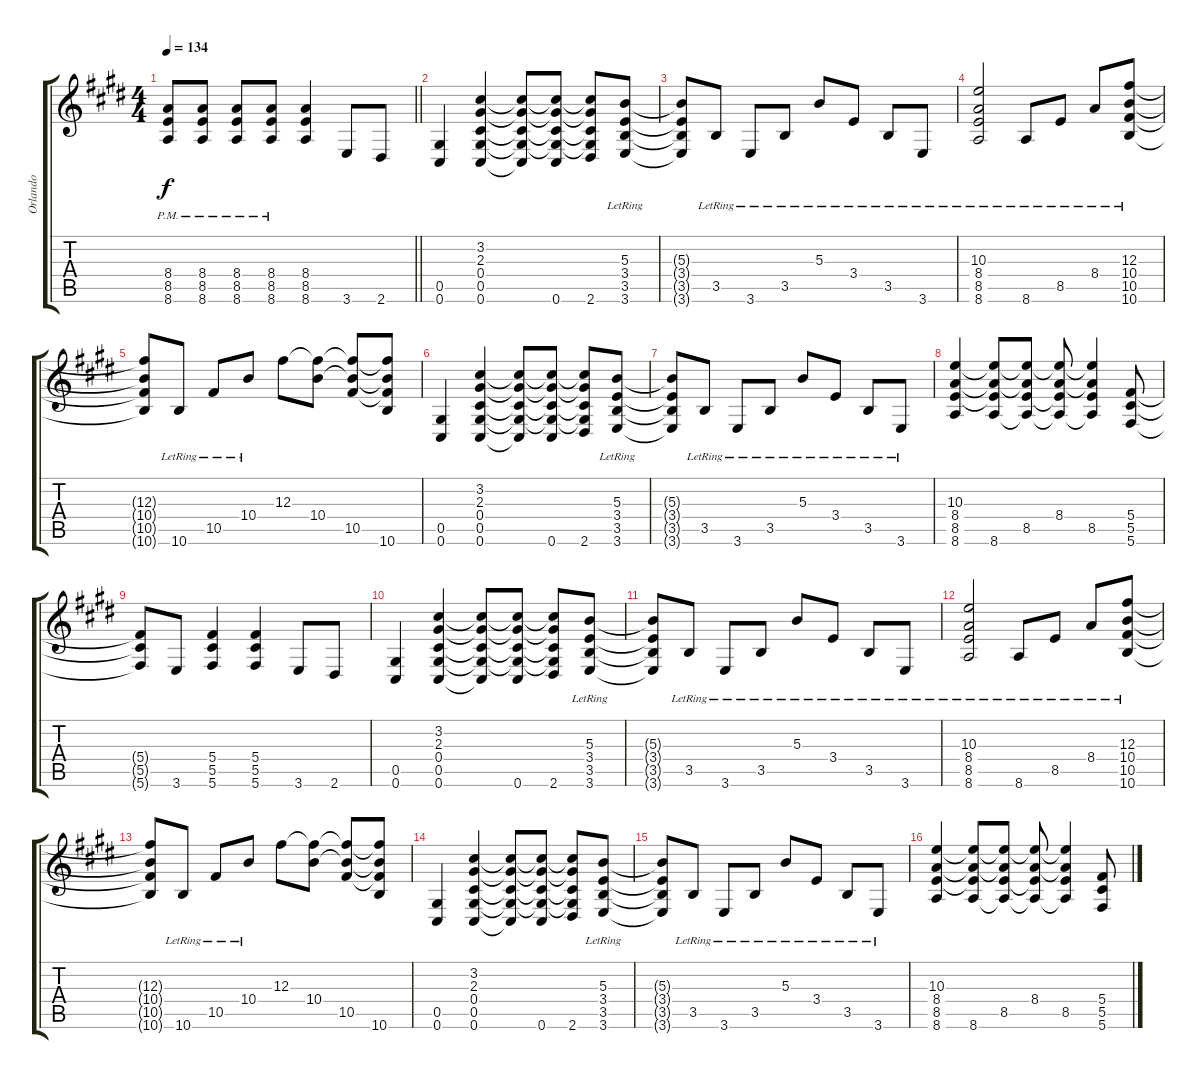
\track ("Orlando" "Orlando") {instrument distortionguitar}
\staff {score tabs}
\tuning (Eb4 Bb3 Gb3 Db3 Ab2 Db2) {hide}
\ts (4 4)
\tempo 134
\clef g2
\barLineRight lightlight
\ks c#minor
(8.4{pm} 8.5{pm} 8.6{pm}).8{dy f} (8.4{pm} 8.5{pm} 8.6{pm}).8 (8.4{pm} 8.5{pm} 8.6{pm}).8 (8.4{pm} 8.5{pm} 8.6{pm}).8 (8.4 8.5 8.6).4 3.6.8 2.6.8 |
(0.5 0.6).4 (3.2 2.3 0.4 0.5 0.6).4 (3.2{t} 2.3{t} 0.4{t} 0.5{t} 0.6{t}).8 (3.2{t} 2.3{t} 0.4{t} 0.5{t} 0.6).8 (3.2{t} 2.3{t} 0.4{t} 0.5{t} 2.6).8 (5.3{lr} 3.4{lr} 3.5{lr} 3.6{lr}).8 |
(5.3{t} 3.4{t} 3.5{t} 3.6{t}).8 3.5{lr}.8 3.6{lr}.8 3.5{lr}.8 5.3{lr}.8 3.4{lr}.8 3.5{lr}.8 3.6{lr}.8 |
(10.3{lr} 8.4{lr} 8.5{lr} 8.6).2 8.6{lr}.8 8.5{lr}.8 8.4{lr}.8 (12.3{lr} 10.4{lr} 10.5{lr} 10.6{lr}).8 |
(12.3{t} 10.4{t} 10.5{t} 10.6{t}).8 10.6{lr}.8 10.5{lr}.8 10.4{lr}.8 12.3.8 (12.3{t} 10.4).8 (12.3{t} 10.4{t} 10.5).8 (12.3{t} 10.4{t} 10.5{t} 10.6).8 |
(0.5 0.6).4 (3.2 2.3 0.4 0.5 0.6).4 (3.2{t} 2.3{t} 0.4{t} 0.5{t} 0.6{t}).8 (3.2{t} 2.3{t} 0.4{t} 0.5{t} 0.6).8 (3.2{t} 2.3{t} 0.4{t} 0.5{t} 2.6).8 (5.3{lr} 3.4{lr} 3.5{lr} 3.6{lr}).8 |
(5.3{t} 3.4{t} 3.5{t} 3.6{t}).8 3.5{lr}.8 3.6{lr}.8 3.5{lr}.8 5.3{lr}.8 3.4{lr}.8 3.5{lr}.8 3.6{lr}.8 |
(10.3 8.4 8.5 8.6).4 (10.3{t} 8.4{t} 8.5{t} 8.6).8 (10.3{t} 8.4{t} 8.5 8.6{t}).8 (10.3{t} 8.4 8.5{t} 8.6{t}).8 (10.3{t} 8.4{t} 8.5 8.6{t}).4 (5.4 5.5 5.6).8 |
(5.4{t} 5.5{t} 5.6{t}).8 3.6.8 (5.4 5.5 5.6).4 (5.4 5.5 5.6).4 3.6.8 2.6.8 |
(0.5 0.6).4 (3.2 2.3 0.4 0.5 0.6).4 (3.2{t} 2.3{t} 0.4{t} 0.5{t} 0.6{t}).8 (3.2{t} 2.3{t} 0.4{t} 0.5{t} 0.6).8 (3.2{t} 2.3{t} 0.4{t} 0.5{t} 2.6).8 (5.3{lr} 3.4{lr} 3.5{lr} 3.6{lr}).8 |
(5.3{t} 3.4{t} 3.5{t} 3.6{t}).8 3.5{lr}.8 3.6{lr}.8 3.5{lr}.8 5.3{lr}.8 3.4{lr}.8 3.5{lr}.8 3.6{lr}.8 |
(10.3{lr} 8.4{lr} 8.5{lr} 8.6).2 8.6{lr}.8 8.5{lr}.8 8.4{lr}.8 (12.3{lr} 10.4{lr} 10.5{lr} 10.6{lr}).8 |
(12.3{t} 10.4{t} 10.5{t} 10.6{t}).8 10.6{lr}.8 10.5{lr}.8 10.4{lr}.8 12.3.8 (12.3{t} 10.4).8 (12.3{t} 10.4{t} 10.5).8 (12.3{t} 10.4{t} 10.5{t} 10.6).8 |
(0.5 0.6).4 (3.2 2.3 0.4 0.5 0.6).4 (3.2{t} 2.3{t} 0.4{t} 0.5{t} 0.6{t}).8 (3.2{t} 2.3{t} 0.4{t} 0.5{t} 0.6).8 (3.2{t} 2.3{t} 0.4{t} 0.5{t} 2.6).8 (5.3{lr} 3.4{lr} 3.5{lr} 3.6{lr}).8 |
(5.3{t} 3.4{t} 3.5{t} 3.6{t}).8 3.5{lr}.8 3.6{lr}.8 3.5{lr}.8 5.3{lr}.8 3.4{lr}.8 3.5{lr}.8 3.6{lr}.8 |
(10.3 8.4 8.5 8.6).4 (10.3{t} 8.4{t} 8.5{t} 8.6).8 (10.3{t} 8.4{t} 8.5 8.6{t}).8 (10.3{t} 8.4 8.5{t} 8.6{t}).8 (10.3{t} 8.4{t} 8.5 8.6{t}).4 (5.4 5.5 5.6).8
